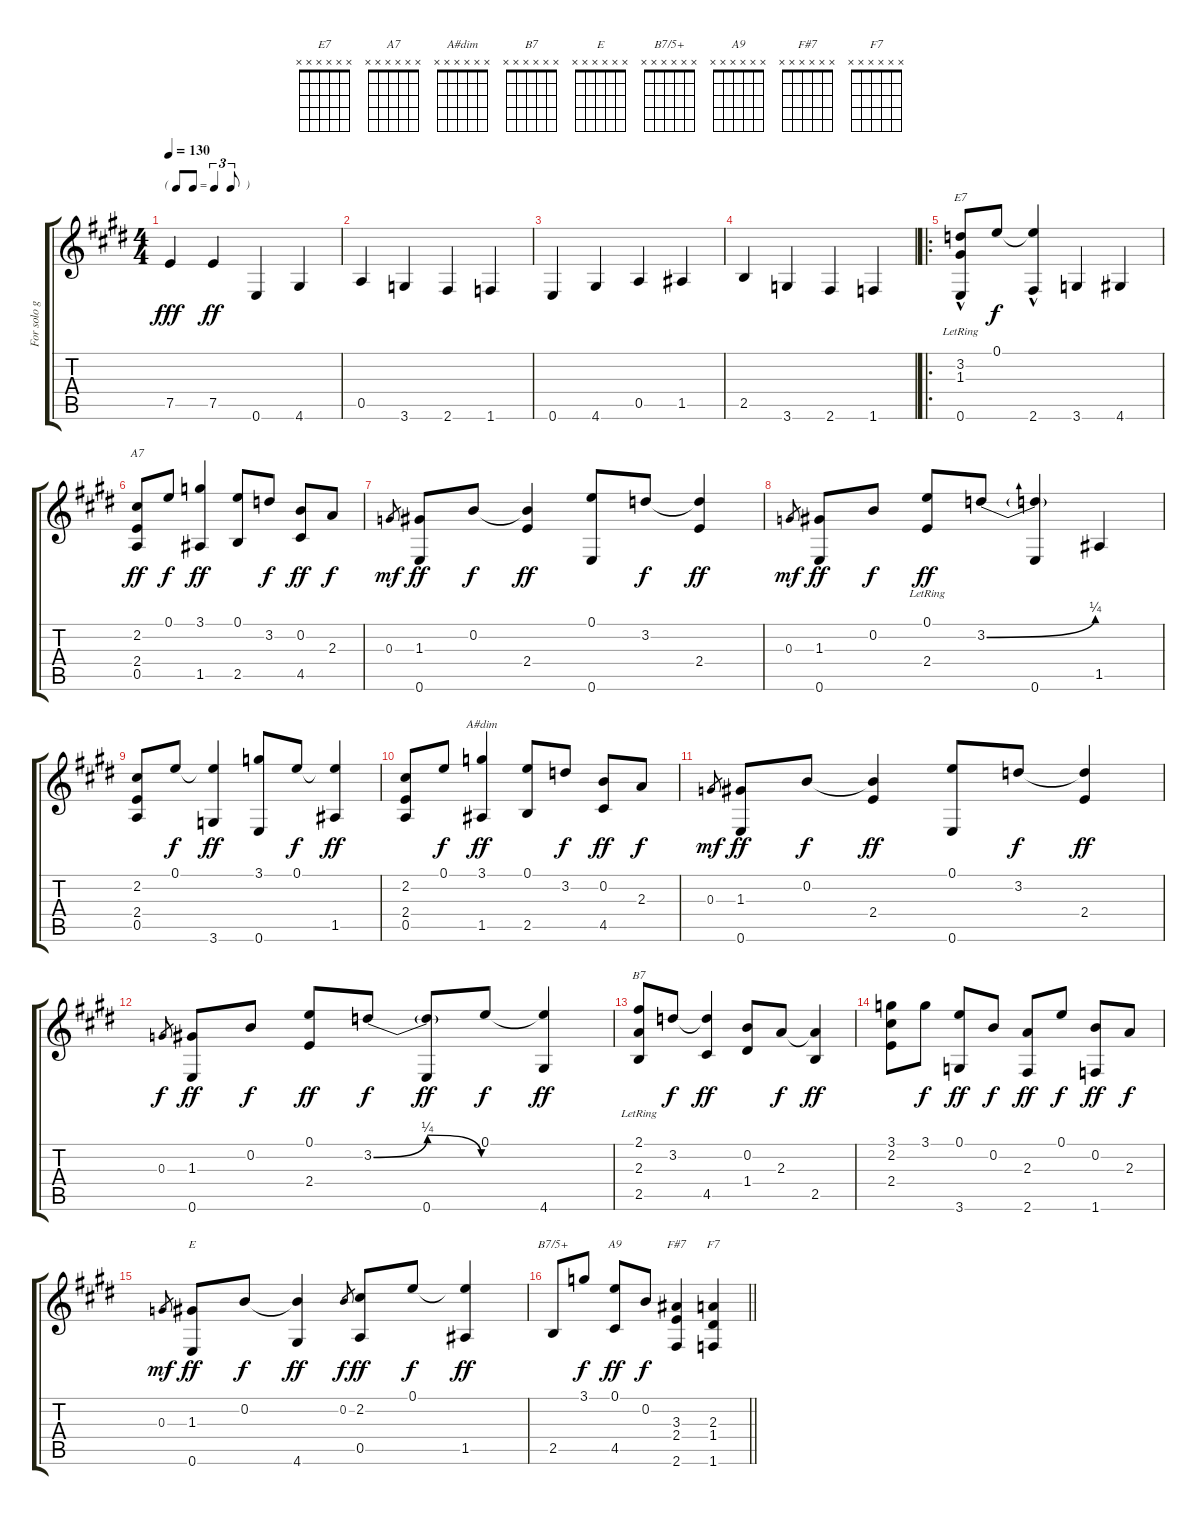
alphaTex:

\track ("For solo guitar" "For solo g") {instrument acousticguitarnylon}
\staff {score tabs}
\tuning (E4 B3 G3 D3 A2 E2) {hide}
\chord ("E7" x x x x x x)
\chord ("A7" x x x x x x)
\chord ("A#dim" x x x x x x)
\chord ("B7" x x x x x x)
\chord ("E" x x x x x x)
\chord ("B7/5+" x x x x x x)
\chord ("A9" x x x x x x)
\chord ("F#7" x x x x x x)
\chord ("F7" x x x x x x)
\ts (4 4)
\tf triplet8th
\tempo 130
\clef g2
\ks e
7.5.4{dy fff instrument acousticguitarnylon} 7.5.4{dy ff} 0.6.4 4.6.4 |
0.5.4 3.6.4 2.6.4 1.6.4 |
0.6.4 4.6.4 0.5.4 1.5.4 |
2.5.4 3.6.4 2.6.4 1.6.4 |
\ro
(3.2{hac lr} 1.3{lr} 0.6).8{ch "E7"} 0.1.8{dy f} (0.1{hac t} 2.6).4 3.6.4 4.6.4 |
(2.2 2.4 0.5).8{ch "A7" dy ff} 0.1.8{dy f} (3.1 1.5).4{dy ff} (0.1 2.5).8 3.2.8{dy f} (0.2 4.5).8{dy ff} 2.3.8{dy f} |
0.3.8{gr dy mf} (1.3 0.6).8{dy ff} 0.2.8{dy f} (0.2{t} 2.4).4{dy ff} (0.1 0.6).8 3.2.8{dy f} (3.2{t} 2.4).4{dy ff} |
0.3.8{gr dy mf} (1.3 0.6).8{dy ff} 0.2.8{dy f} (0.1{lr} 2.4).8{dy ff} 3.2{be (bend 0 0 60 1)}.8 (3.2{t} 0.6).4 1.5.4 |
(2.2 2.4 0.5).8 0.1.8{dy f} (0.1{t} 3.6).4{dy ff} (3.1 0.6).8 0.1.8{dy f} (0.1{t} 1.5).4{dy ff} |
(2.2 2.4 0.5).8 0.1.8{dy f} (3.1 1.5).4{ch "A#dim" dy ff} (0.1 2.5).8 3.2.8{dy f} (0.2 4.5).8{dy ff} 2.3.8{dy f} |
0.3.8{gr dy mf} (1.3 0.6).8{dy ff} 0.2.8{dy f} (0.2{t} 2.4).4{dy ff} (0.1 0.6).8 3.2.8{dy f} (3.2{t} 2.4).4{dy ff} |
0.3.8{gr dy f} (1.3 0.6).8{dy ff} 0.2.8{dy f} (0.1 2.4).8{dy ff} 3.2{be (bendrelease 0 0 30 1 30 1 60 0)}.8{dy f} (3.2{t} 0.6).8{dy ff} 0.1.8{dy f} (0.1{t} 4.6).4{dy ff} |
(2.1{lr} 2.3 2.5).8{ch "B7"} 3.2.8{dy f} (3.2{t} 4.5).4{dy ff} (0.2 1.4).8 2.3.8{dy f} (2.3{t} 2.5).4{dy ff} |
(3.1 2.2 2.4).8 3.1.8{dy f} (0.1 3.6).8{dy ff} 0.2.8{dy f} (2.3 2.6).8{dy ff} 0.1.8{dy f} (0.2 1.6).8{dy ff} 2.3.8{dy f} |
0.3.8{gr dy mf} (1.3 0.6).8{ch "E" dy ff} 0.2.8{dy f} (0.2{t} 4.6).4{dy ff} 0.2.8{gr dy f} (2.2 0.5).8{dy ff} 0.1.8{dy f} (0.1{t} 1.5).4{dy ff} |
\barLineRight lightlight
2.5.8{ch "B7/5+"} 3.1.8{dy f} (0.1 4.5).8{ch "A9" dy ff} 0.2.8{dy f} (3.3 2.4 2.6).4{ch "F#7"} (2.3 1.4 1.6).4{ch "F7"}
